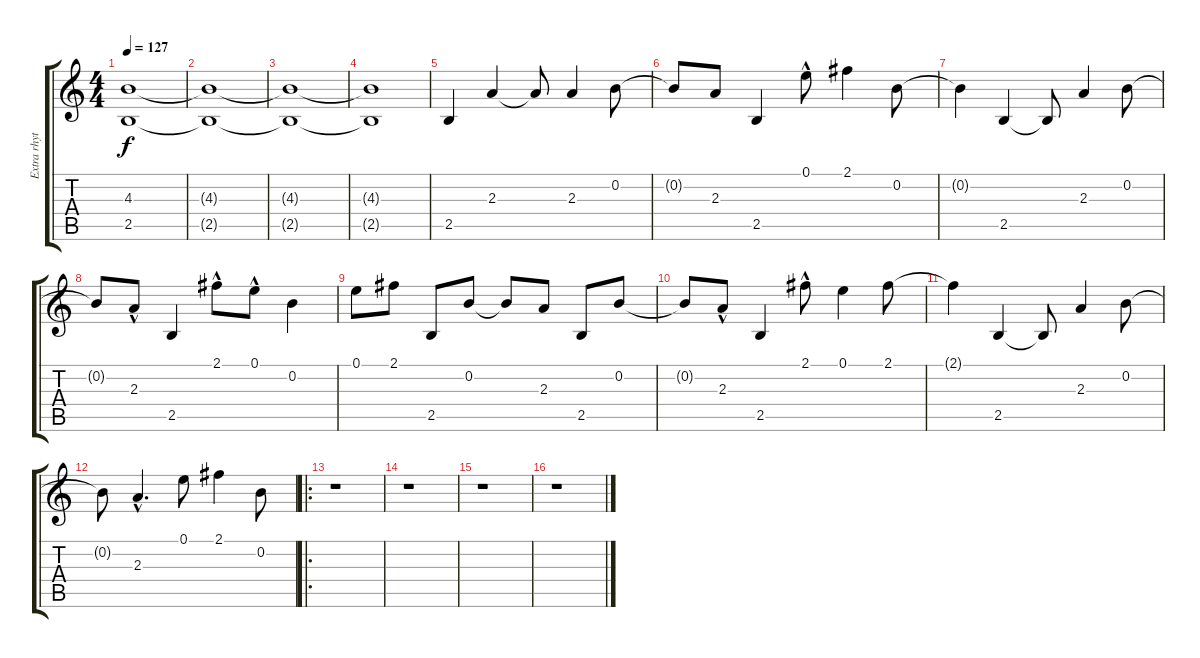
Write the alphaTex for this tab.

\track ("Extra rhythm" "Extra rhyt") {instrument overdrivenguitar}
\staff {score tabs}
\tuning (E4 B3 G3 D3 A2 E2) {hide}
\ts (4 4)
\tempo 127
\clef g2
\ks c
(4.3{t} 2.5{t}).1{dy f} |
(4.3{t} 2.5{t}).1 |
(4.3{t} 2.5{t}).1 |
(4.3{t} 2.5{t}).1 |
2.5.4 2.3.4 2.3{t}.8 2.3.4 0.2.8 |
0.2{t}.8 2.3.8 2.5.4 0.1{hac}.8 2.1.4 0.2.8 |
0.2{t}.4 2.5.4 2.5{t}.8 2.3.4 0.2.8 |
0.2{t}.8 2.3{hac}.8 2.5.4 2.1{hac}.8 0.1{hac}.8 0.2.4 |
0.1.8 2.1.8 2.5.8 0.2.8 0.2{t}.8 2.3.8 2.5.8 0.2.8 |
0.2{t}.8 2.3{hac}.8 2.5.4 2.1{hac}.8 0.1.4 2.1.8 |
2.1{t}.4 2.5.4 2.5{t}.8 2.3.4 0.2.8 |
0.2{t}.8 2.3{hac}.4{d} 0.1.8 2.1.4 0.2.8 |
\ro
r.1 |
r.1 |
r.1 |
r.1
